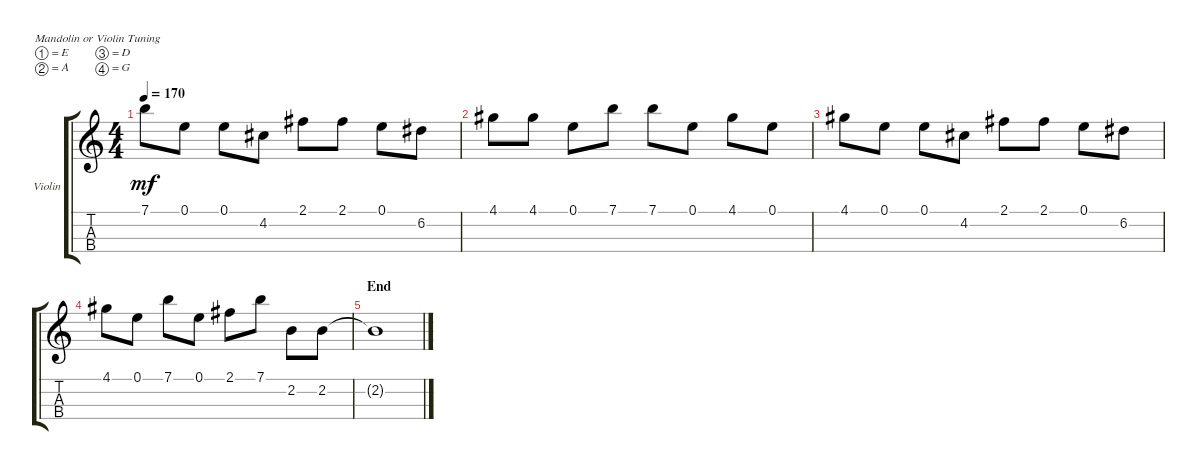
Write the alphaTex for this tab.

\defaultSystemsLayout 4
\bracketExtendMode groupsimilarinstruments
\firstSystemTrackNameOrientation horizontal
\otherSystemsTrackNameOrientation horizontal
\track ("Violin" "Violin") {instrument violin}
\staff {score tabs}
\tuning (E5 A4 D4 G3)
\ts (4 4)
\tempo 170
\clef g2
\ks c
7.1.8{dy mf} 0.1.8 0.1.8 4.2.8 2.1.8 2.1.8 0.1.8 6.2.8 |
4.1.8 4.1.8 0.1.8 7.1.8 7.1.8 0.1.8 4.1.8 0.1.8 |
4.1.8 0.1.8 0.1.8 4.2.8 2.1.8 2.1.8 0.1.8 6.2.8 |
4.1.8 0.1.8 7.1.8 0.1.8 2.1.8 7.1.8 2.2.8 2.2.8 |
\section ("" "End")
2.2{t}.1
